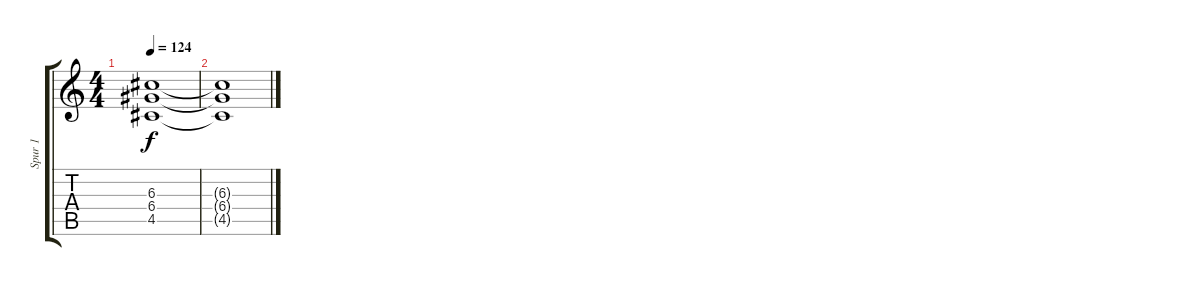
\track ("Spur 1" "Spur 1") {instrument overdrivenguitar}
\staff {score tabs}
\tuning (E4 B3 G3 D3 A2 E2) {hide}
\ts (4 4)
\tempo 124
\clef g2
\ks c
(6.3 6.4 4.5).1{dy f} |
(6.3{t} 6.4{t} 4.5{t}).1
